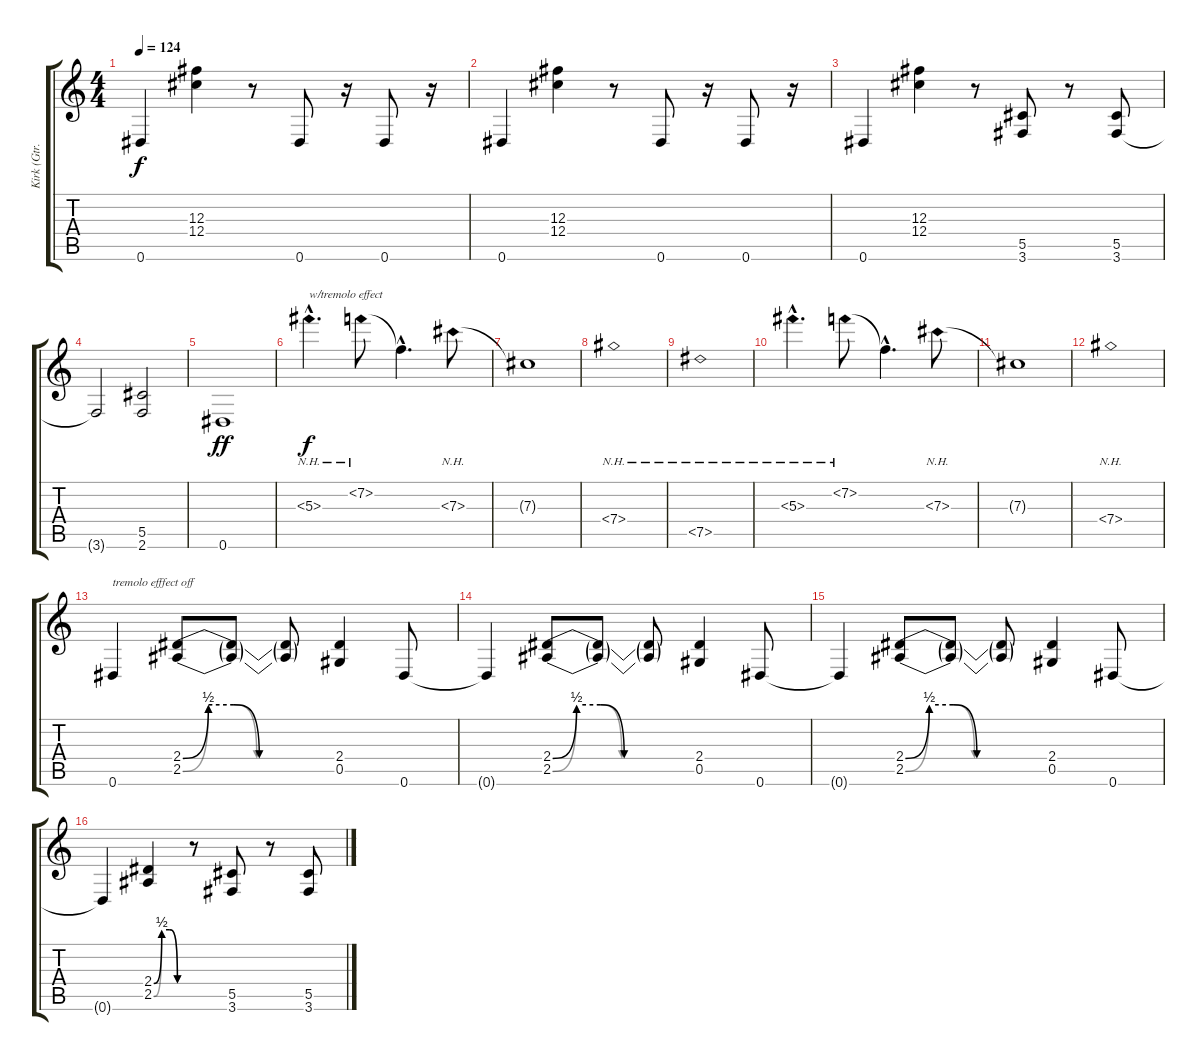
\track ("Kirk (Gtr.1)" "Kirk (Gtr.") {instrument overdrivenguitar}
\staff {score tabs}
\tuning (Eb4 Bb3 Gb3 Db3 Ab2 Eb2) {hide}
\ts (4 4)
\tempo 124
\clef g2
\ks c
0.6.4{dy f} (12.3 12.4).4 r.8 0.6.8 r.16 0.6.8 r.16 |
0.6.4 (12.3 12.4).4 r.8 0.6.8 r.16 0.6.8 r.16 |
0.6.4 (12.3 12.4).4 r.8 (5.5 3.6).8 r.8 (5.5 3.6).8 |
3.6{t}.2 (5.5 2.6).2 |
0.6.1{dy ff} |
5.3{nh hac}.4{d txt "w/tremolo effect" dy f volume 14 instrument altosax} 7.2{nh}.8 7.2{hac t}.4{d} 7.3{nh}.8 |
7.3{t}.1 |
7.4{nh}.1 |
7.5{nh}.1 |
5.3{nh hac}.4{d} 7.2{nh}.8 7.2{hac t}.4{d} 7.3{nh}.8 |
7.3{t}.1 |
7.4{nh}.1 |
0.6.4{txt "tremolo efffect off" volume 16 instrument overdrivenguitar} (2.4{be (custom 0 0 10 2 20 2 30 0 45 0 60 0)} 2.5{be (custom 0 0 10 2 20 2 29 0 45 0 60 0)}).8 (2.4{t} 2.5{t}).8 (2.4{t} 2.5{t}).8 (2.4 0.5).4 0.6.8 |
0.6{t}.4 (2.4{be (custom 0 0 10 2 20 2 30 0 45 0 60 0)} 2.5{be (custom 0 0 10 2 20 2 29 0 45 0 60 0)}).8 (2.4{t} 2.5{t}).8 (2.4{t} 2.5{t}).8 (2.4 0.5).4 0.6.8 |
0.6{t}.4 (2.4{be (custom 0 0 10 2 20 2 30 0 45 0 60 0)} 2.5{be (custom 0 0 10 2 20 2 29 0 45 0 60 0)}).8 (2.4{t} 2.5{t}).8 (2.4{t} 2.5{t}).8 (2.4 0.5).4 0.6.8 |
0.6{t}.4 (2.4{be (custom 0 0 15 2 30 2 45 0 60 0)} 2.5{be (custom 0 0 15 2 30 2 45 0 60 0)}).4 r.8 (5.5 3.6).8 r.8 (5.5 3.6).8
